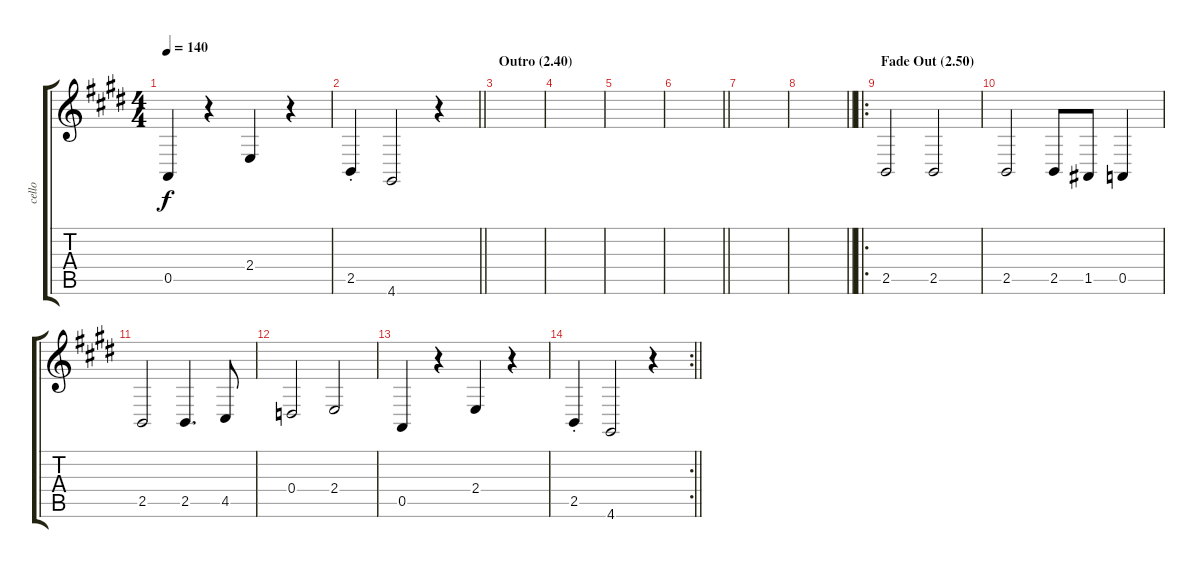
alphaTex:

\track ("cello" "cello") {instrument cello}
\staff {score tabs}
\tuning (E4 B3 G3 D3 A2 E2) {hide}
\ts (4 4)
\tempo 140
\clef g2
\ks e
0.5.4{dy f} r.4 2.4.4 r.4 |
\barLineRight lightlight
2.5{st}.4 4.6.2 r.4 |
\section ("" "Outro (2.40)")
|
|
|
\barLineRight lightlight
|
|
\barLineRight lightlight
|
\ro
\section ("" "Fade Out (2.50)")
2.5.2 2.5.2 |
2.5.2 2.5.8 1.5.8 0.5.4 |
2.5.2 2.5.4{d} 4.5.8 |
0.4.2 2.4.2 |
0.5.4 r.4 2.4.4 r.4 |
\rc 2
\barLineRight lightlight
2.5{st}.4 4.6.2 r.4
